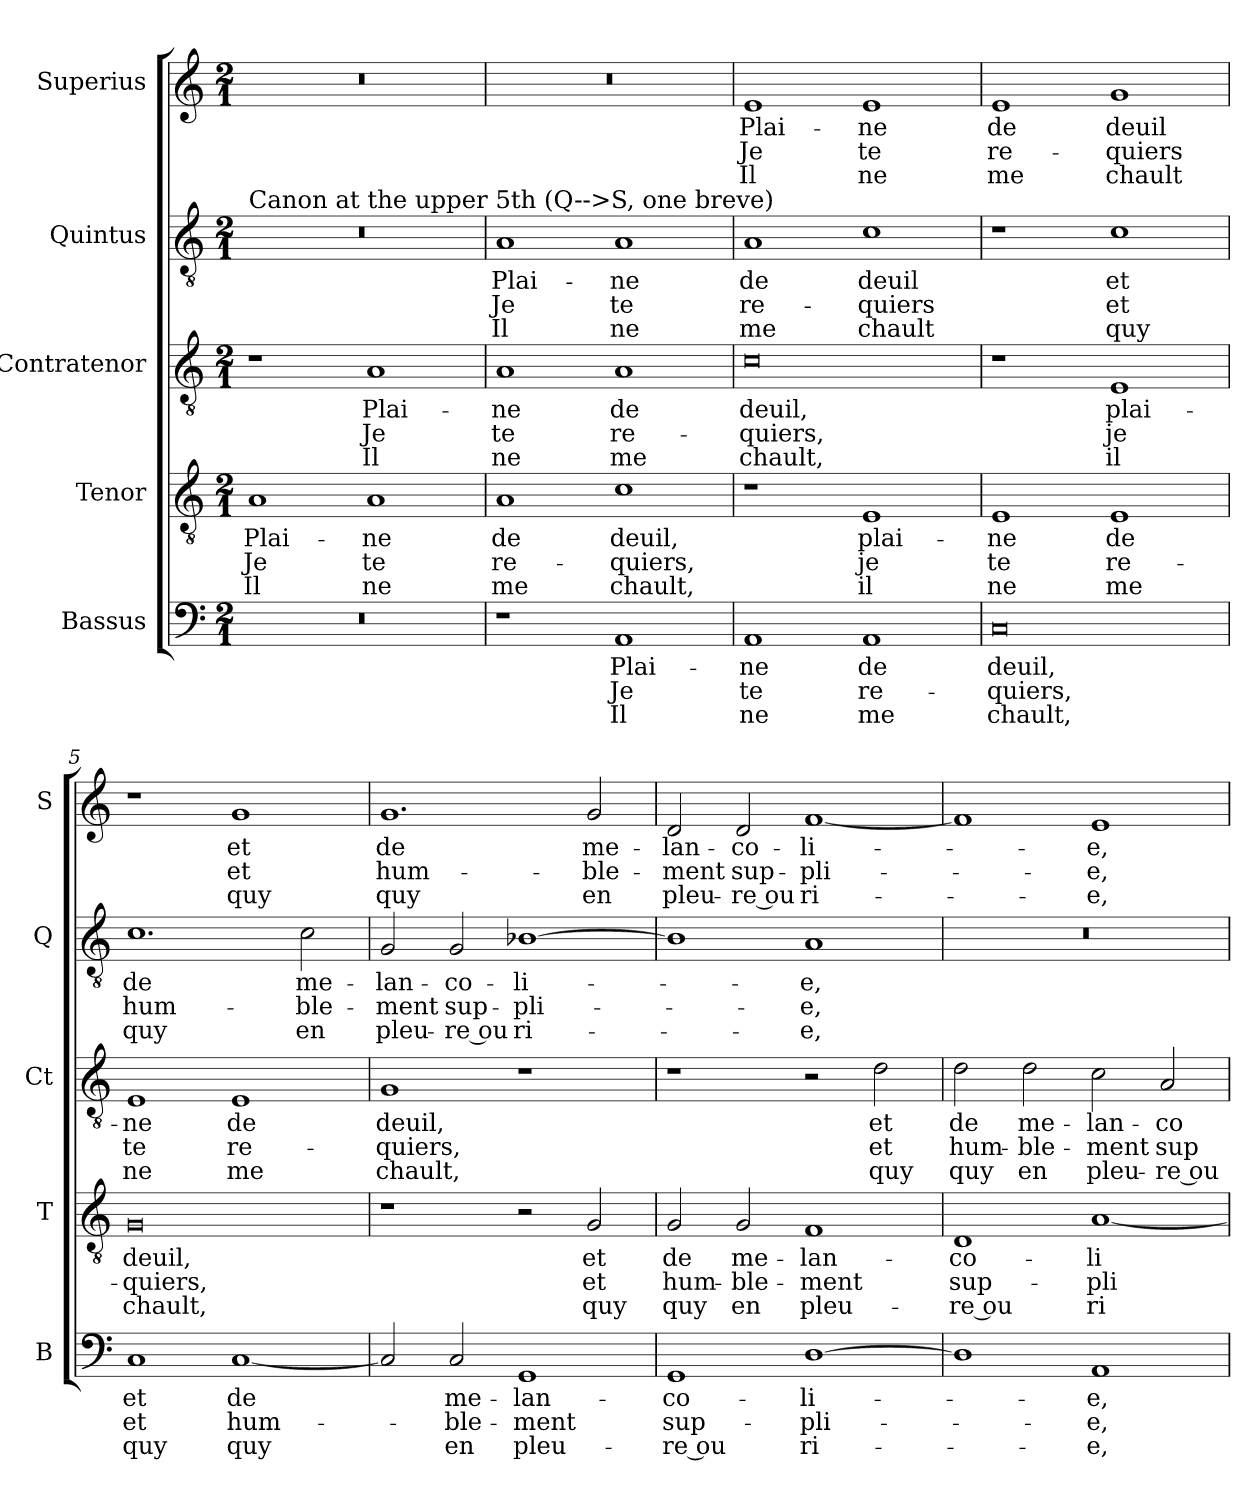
**kern	**text	**text	**text	**kern	**text	**text	**text	**kern	**text	**text	**text	**kern	**text	**text	**text	**kern	**text	**text	**text
*part5	*part5	*part5	*part5	*part4	*part4	*part4	*part4	*part3	*part3	*part3	*part3	*part2	*part2	*part2	*part2	*part1	*part1	*part1	*part1
*staff5	*staff5	*staff5	*staff5	*staff4	*staff4	*staff4	*staff4	*staff3	*staff3	*staff3	*staff3	*staff2	*staff2	*staff2	*staff2	*staff1	*staff1	*staff1	*staff1
*I"Bassus	*	*	*	*I"Tenor	*	*	*	*I"Contratenor	*	*	*	*I"Quintus	*	*	*	*I"Superius	*	*	*
*I'B	*	*	*	*I'T	*	*	*	*I'Ct	*	*	*	*I'Q	*	*	*	*I'S	*	*	*
*clefF4	*	*	*	*clefGv2	*	*	*	*clefGv2	*	*	*	*clefGv2	*	*	*	*clefG2	*	*	*
*k[]	*	*	*	*k[]	*	*	*	*k[]	*	*	*	*k[]	*	*	*	*k[]	*	*	*
*M2/1	*	*	*	*M2/1	*	*	*	*M2/1	*	*	*	*M2/1	*	*	*	*M2/1	*	*	*
=1	=1	=1	=1	=1	=1	=1	=1	=1	=1	=1	=1	=1	=1	=1	=1	=1	=1	=1	=1
!	!	!	!	!	!	!	!	!	!	!	!	!LO:TX:a:t=Canon at the upper 5th (Q-->S, one breve)	!	!	!	!	!	!	!
0r	.	.	.	1A	Plai-	Je	Il	1r	.	.	.	0r	.	.	.	0r	.	.	.
.	.	.	.	1A	-ne	te	ne	1A	Plai-	Je	Il	.	.	.	.	.	.	.	.
=2	=2	=2	=2	=2	=2	=2	=2	=2	=2	=2	=2	=2	=2	=2	=2	=2	=2	=2	=2
1r	.	.	.	1A	de	re-	me	1A	-ne	te	ne	1A	Plai-	Je	Il	0r	.	.	.
1AA	Plai-	Je	Il	1c	deuil,	-quiers,	chault,	1A	de	re-	me	1A	-ne	te	ne	.	.	.	.
=3	=3	=3	=3	=3	=3	=3	=3	=3	=3	=3	=3	=3	=3	=3	=3	=3	=3	=3	=3
1AA	-ne	te	ne	1r	.	.	.	0c	deuil,	-quiers,	chault,	1A	de	re-	me	1e	Plai-	Je	Il
1AA	de	re-	me	1E	plai-	je	il	.	.	.	.	1c	deuil	-quiers	chault	1e	-ne	te	ne
=4	=4	=4	=4	=4	=4	=4	=4	=4	=4	=4	=4	=4	=4	=4	=4	=4	=4	=4	=4
0C	deuil,	-quiers,	chault,	1E	-ne	te	ne	1r	.	.	.	1r	.	.	.	1e	de	re-	me
.	.	.	.	1E	de	re-	me	1E	plai-	je	il	1c	et	et	quy	1g	deuil	-quiers	chault
=5	=5	=5	=5	=5	=5	=5	=5	=5	=5	=5	=5	=5	=5	=5	=5	=5	=5	=5	=5
1C	et	et	quy	0G	deuil,	-quiers,	chault,	1E	-ne	te	ne	1.c	de	hum-	quy	1r	.	.	.
[1C	de	hum-	quy	.	.	.	.	1E	de	re-	me	.	.	.	.	1g	et	et	quy
.	.	.	.	.	.	.	.	.	.	.	.	2c\	me-	-ble-	en	.	.	.	.
=6	=6	=6	=6	=6	=6	=6	=6	=6	=6	=6	=6	=6	=6	=6	=6	=6	=6	=6	=6
2C/]	.	.	.	1r	.	.	.	1G	deuil,	-quiers,	chault,	2G/	-lan-	-ment	pleu-	1.g	de	hum-	quy
2C/	me-	-ble-	en	.	.	.	.	.	.	.	.	2G/	-co-	sup-	re ou	.	.	.	.
1GG	-lan-	-ment	pleu-	2r	.	.	.	1r	.	.	.	[1B-X	-li-	-pli-	ri-	.	.	.	.
.	.	.	.	2G	et	et	quy	.	.	.	.	.	.	.	.	2g/	me-	-ble-	en
=7	=7	=7	=7	=7	=7	=7	=7	=7	=7	=7	=7	=7	=7	=7	=7	=7	=7	=7	=7
1GG	-co-	sup-	re ou	2G	de	hum-	quy	1r	.	.	.	1B-]	.	.	.	2d/	-lan-	-ment	pleu-
.	.	.	.	2G	me-	-ble-	en	.	.	.	.	.	.	.	.	2d/	-co-	sup-	re ou
[1D	-li-	-pli-	ri-	1F	-lan-	-ment	pleu-	2r	.	.	.	1A	-e,	-e,	-e,	[1f	-li-	-pli-	ri-
.	.	.	.	.	.	.	.	2d\	et	et	quy	.	.	.	.	.	.	.	.
=8	=8	=8	=8	=8	=8	=8	=8	=8	=8	=8	=8	=8	=8	=8	=8	=8	=8	=8	=8
1D]	.	.	.	1D	-co-	sup-	re ou	2d\	de	hum-	quy	0r	.	.	.	1f]	.	.	.
.	.	.	.	.	.	.	.	2d\	me-	-ble-	en	.	.	.	.	.	.	.	.
1AA	-e,	-e,	-e,	[1A	-li-	-pli-	ri-	2c\	-lan-	-ment	pleu-	.	.	.	.	1e	-e,	-e,	-e,
.	.	.	.	.	.	.	.	2A/	-co-	sup-	re ou	.	.	.	.	.	.	.	.
=	=	=	=	=	=	=	=	=	=	=	=	=	=	=	=	=	=	=	=
*-	*-	*-	*-	*-	*-	*-	*-	*-	*-	*-	*-	*-	*-	*-	*-	*-	*-	*-	*-
